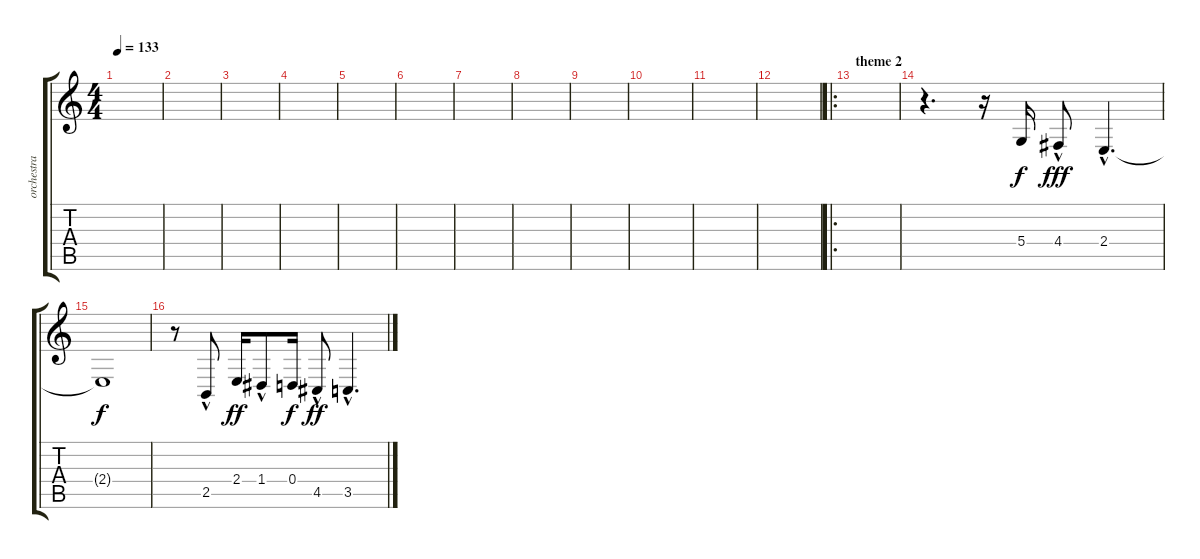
\track ("orchestra" "orchestra") {instrument orchestrahit}
\staff {score tabs}
\tuning (E4 B3 G3 D3 A2 E2) {hide}
\ts (4 4)
\tempo 133
\clef g2
\ks c
|
|
|
|
|
|
|
|
|
|
|
|
\ro
\section ("" "theme 2")
|
r.4{d} r.16 5.4.16 4.4{hac}.8{dy fff} 2.4{hac}.4{d} |
2.4{t}.1{dy f} |
r.8 2.5{hac}.8 2.4.16{dy ff} 1.4{hac}.8 0.4.16{dy f} 4.5{hac}.8{dy ff} 3.5{hac}.4{d}
